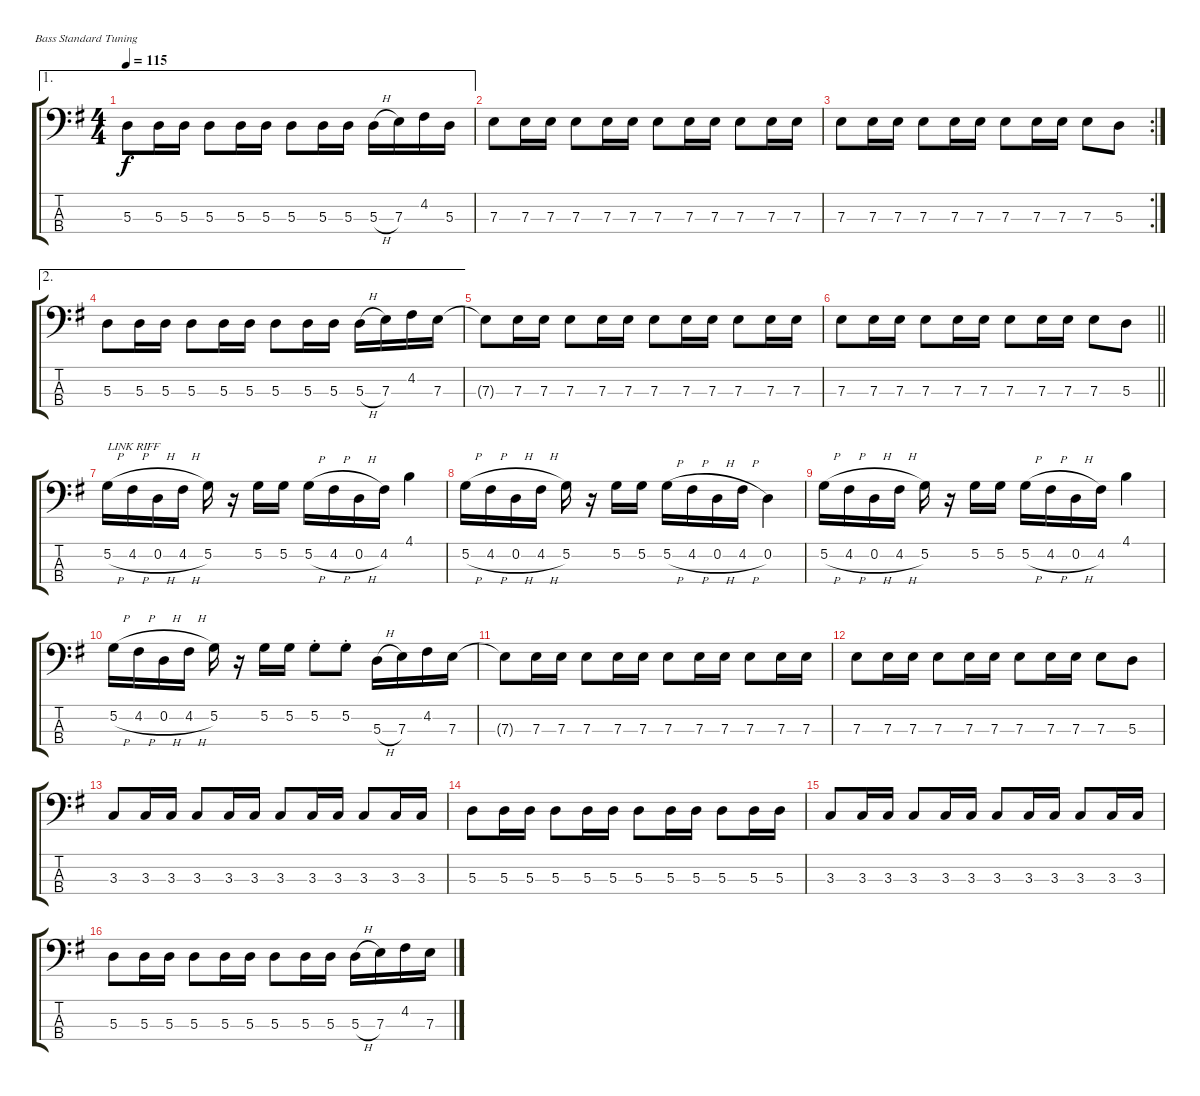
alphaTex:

\bracketExtendMode groupsimilarinstruments
\multiTrackTrackNamePolicy hidden
\firstSystemTrackNameOrientation horizontal
\otherSystemsTrackNameOrientation horizontal
\track "" {instrument electricbassfinger}
\staff {score tabs}
\tuning (G2 D2 A1 E1)
\ae 1
\ts (4 4)
\tempo 115
\clef f4
\scale
0.451908
\ks eminor
5.3.8{dy f} 5.3.16 5.3.16 5.3.8 5.3.16 5.3.16 5.3.8 5.3.16 5.3.16 5.3{h}.16 7.3.16 4.2.16 5.3.16 |
7.3.8 7.3.16 7.3.16 7.3.8 7.3.16 7.3.16 7.3.8 7.3.16 7.3.16 7.3.8 7.3.16 7.3.16 |
\rc 2
7.3.8 7.3.16 7.3.16 7.3.8 7.3.16 7.3.16 7.3.8 7.3.16 7.3.16 7.3.8 5.3.8 |
\ae 2
5.3.8 5.3.16 5.3.16 5.3.8 5.3.16 5.3.16 5.3.8 5.3.16 5.3.16 5.3{h}.16 7.3.16 4.2.16 7.3.16 |
7.3{t}.8 7.3.16 7.3.16 7.3.8 7.3.16 7.3.16 7.3.8 7.3.16 7.3.16 7.3.8 7.3.16 7.3.16 |
\barLineRight lightlight
7.3.8 7.3.16 7.3.16 7.3.8 7.3.16 7.3.16 7.3.8 7.3.16 7.3.16 7.3.8 5.3.8 |
\scale
0.539743 5.2{h}.16{txt "LINK RIFF"} 4.2{h}.16 0.2{h}.16 4.2{h}.16 5.2.16{beam split} r.16 5.2.16 5.2.16 5.2{h}.16 4.2{h}.16 0.2{h}.16 4.2.16 4.1.4 |
\scale
0.460245 5.2{h}.16 4.2{h}.16 0.2{h}.16 4.2{h}.16 5.2.16{beam split} r.16 5.2.16 5.2.16 5.2{h}.16 4.2{h}.16 0.2{h}.16 4.2{h}.16 0.2.4 |
\scale
0.541558 5.2{h}.16 4.2{h}.16 0.2{h}.16 4.2{h}.16 5.2.16{beam split} r.16 5.2.16 5.2.16 5.2{h}.16 4.2{h}.16 0.2{h}.16 4.2.16 4.1.4 |
\scale
0.458468 5.2{h}.16 4.2{h}.16 0.2{h}.16 4.2{h}.16 5.2.16{beam split} r.16 5.2.16 5.2.16 5.2{st}.8 5.2{st}.8 5.3{h}.16 7.3.16 4.2.16 7.3.16 |
\scale
0.544863 7.3{t}.8 7.3.16 7.3.16 7.3.8 7.3.16 7.3.16 7.3.8 7.3.16 7.3.16 7.3.8 7.3.16 7.3.16 |
\scale
0.455064 7.3.8 7.3.16 7.3.16 7.3.8 7.3.16 7.3.16 7.3.8 7.3.16 7.3.16 7.3.8 5.3.8 |
3.3.8 3.3.16 3.3.16 3.3.8 3.3.16 3.3.16 3.3.8 3.3.16 3.3.16 3.3.8 3.3.16 3.3.16 |
5.3.8 5.3.16 5.3.16 5.3.8 5.3.16 5.3.16 5.3.8 5.3.16 5.3.16 5.3.8 5.3.16 5.3.16 |
\scale
0.545252 3.3.8 3.3.16 3.3.16 3.3.8 3.3.16 3.3.16 3.3.8 3.3.16 3.3.16 3.3.8 3.3.16 3.3.16 |
\scale
0.454759 5.3.8 5.3.16 5.3.16 5.3.8 5.3.16 5.3.16 5.3.8 5.3.16 5.3.16 5.3{h}.16 7.3.16 4.2.16 7.3.16
